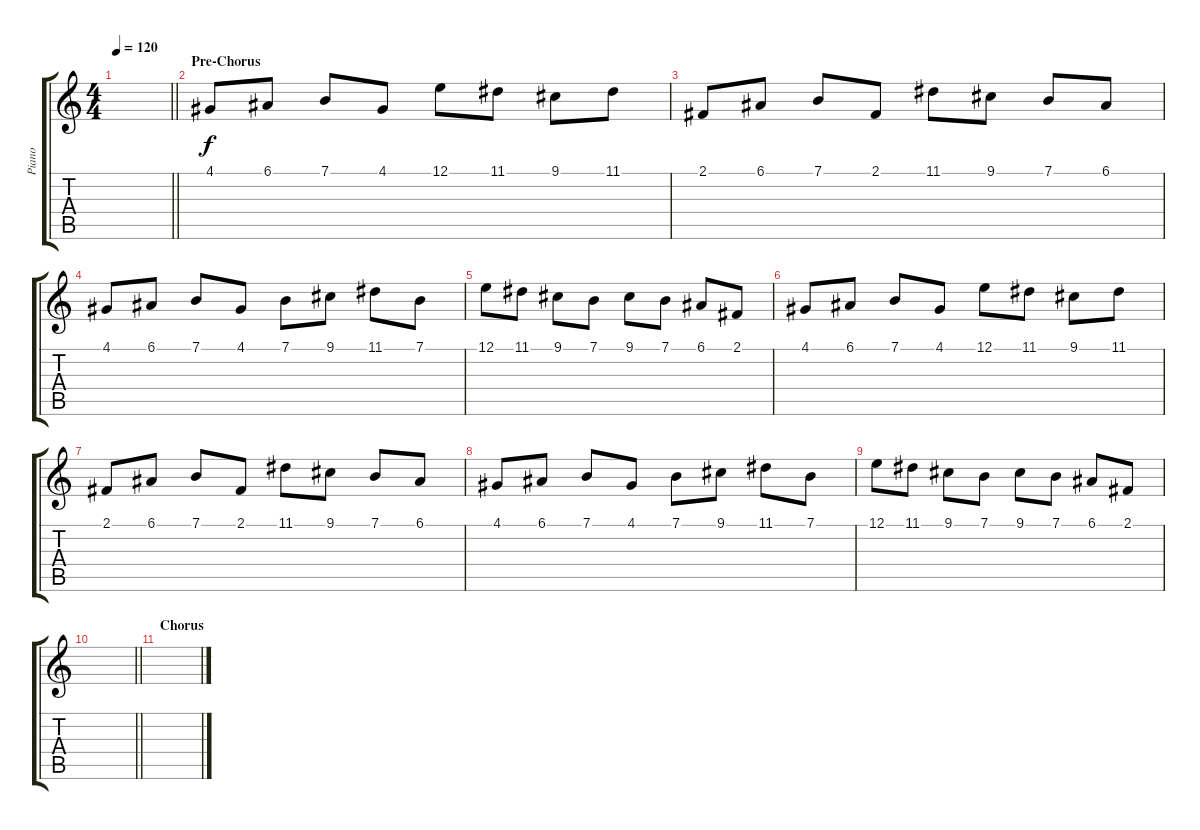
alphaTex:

\track ("Piano" "Piano") {instrument acousticgrandpiano}
\staff {score tabs}
\tuning (E4 B3 G3 D3 A2 E2) {hide}
\ts (4 4)
\tempo 120
\clef g2
\barLineRight lightlight
\ks c
|
\section ("" "Pre-Chorus")
4.1.8 6.1.8 7.1.8 4.1.8 12.1.8 11.1.8 9.1.8 11.1.8 |
2.1.8 6.1.8 7.1.8 2.1.8 11.1.8 9.1.8 7.1.8 6.1.8 |
4.1.8 6.1.8 7.1.8 4.1.8 7.1.8 9.1.8 11.1.8 7.1.8 |
12.1.8 11.1.8 9.1.8 7.1.8 9.1.8 7.1.8 6.1.8 2.1.8 |
4.1.8 6.1.8 7.1.8 4.1.8 12.1.8 11.1.8 9.1.8 11.1.8 |
2.1.8 6.1.8 7.1.8 2.1.8 11.1.8 9.1.8 7.1.8 6.1.8 |
4.1.8 6.1.8 7.1.8 4.1.8 7.1.8 9.1.8 11.1.8 7.1.8 |
12.1.8 11.1.8 9.1.8 7.1.8 9.1.8 7.1.8 6.1.8 2.1.8 |
\barLineRight lightlight
|
\section ("" "Chorus")
